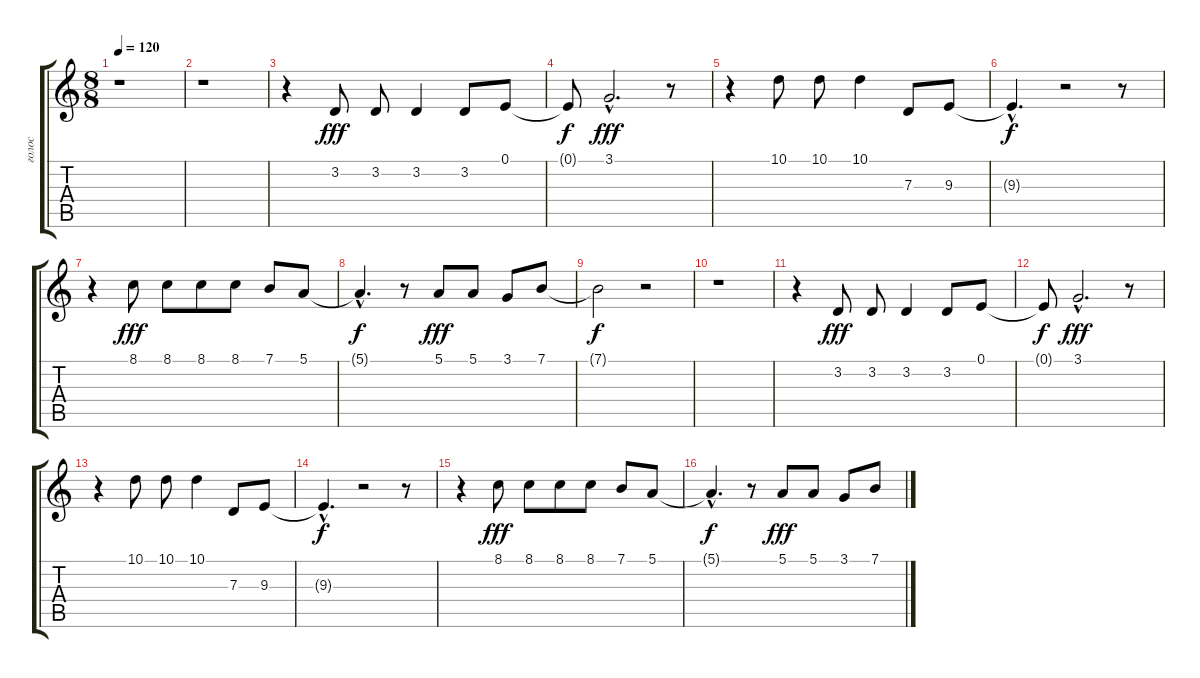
\track ("голос" "голос") {instrument flute}
\staff {score tabs}
\tuning (E4 B3 G3 D3 A2 E2) {hide}
\ts (8 8)
\tempo 120
\clef g2
\ks c
r.1{dy fff} |
r.1 |
r.4 3.2.8 3.2.8 3.2.4 3.2.8 0.1.8 |
0.1{t}.8{dy f} 3.1{hac}.2{d dy fff} r.8 |
r.4 10.1.8 10.1.8 10.1.4 7.3.8 9.3.8 |
9.3{hac t}.4{d dy f} r.2 r.8 |
r.4 8.1.8{dy fff} 8.1.8 8.1.8 8.1.8 7.1.8 5.1.8 |
5.1{hac t}.4{d dy f} r.8 5.1.8{dy fff} 5.1.8 3.1.8 7.1.8 |
7.1{t}.2{dy f} r.2 |
r.1 |
r.4 3.2.8{dy fff} 3.2.8 3.2.4 3.2.8 0.1.8 |
0.1{t}.8{dy f} 3.1{hac}.2{d dy fff} r.8 |
r.4 10.1.8 10.1.8 10.1.4 7.3.8 9.3.8 |
9.3{hac t}.4{d dy f} r.2 r.8 |
r.4 8.1.8{dy fff} 8.1.8 8.1.8 8.1.8 7.1.8 5.1.8 |
5.1{hac t}.4{d dy f} r.8 5.1.8{dy fff} 5.1.8 3.1.8 7.1.8
